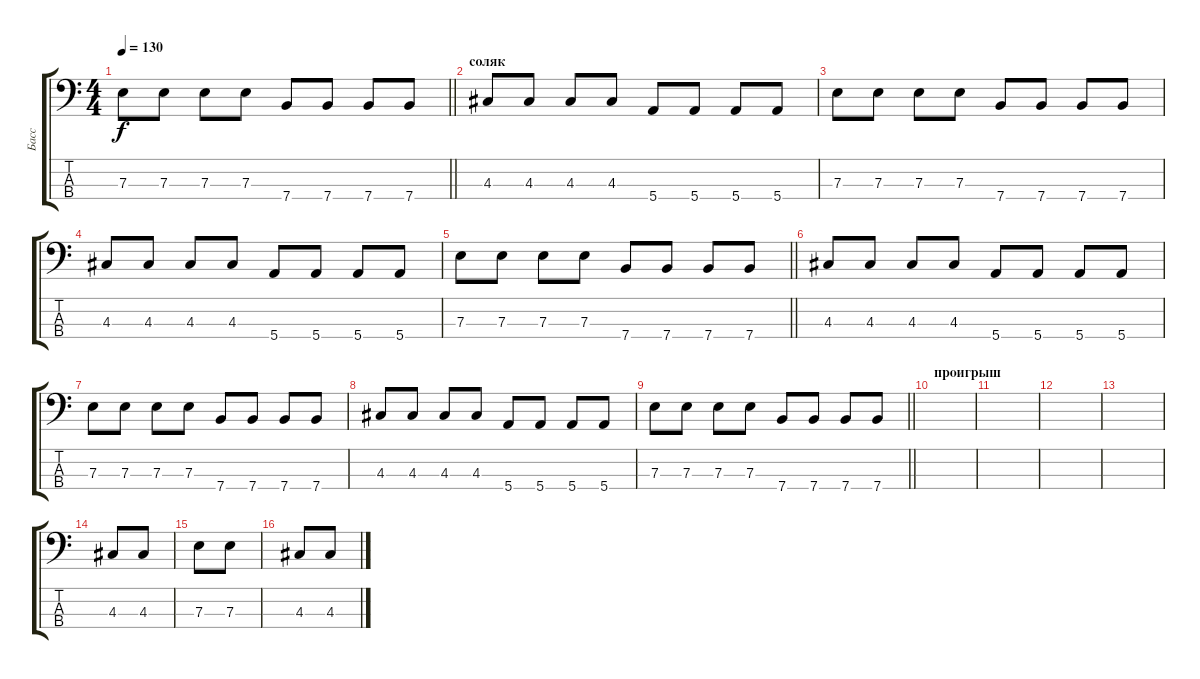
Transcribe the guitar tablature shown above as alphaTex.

\track ("Басс" "Басс") {instrument electricbassfinger}
\staff {score tabs}
\tuning (G2 D2 A1 E1) {hide}
\ts (4 4)
\tempo 130
\clef f4
\barLineRight lightlight
\ks c
7.3.8{dy f} 7.3.8 7.3.8 7.3.8 7.4.8 7.4.8 7.4.8 7.4.8 |
\section ("" "соляк")
4.3.8 4.3.8 4.3.8 4.3.8 5.4.8 5.4.8 5.4.8 5.4.8 |
7.3.8 7.3.8 7.3.8 7.3.8 7.4.8 7.4.8 7.4.8 7.4.8 |
4.3.8 4.3.8 4.3.8 4.3.8 5.4.8 5.4.8 5.4.8 5.4.8 |
\barLineRight lightlight
7.3.8 7.3.8 7.3.8 7.3.8 7.4.8 7.4.8 7.4.8 7.4.8 |
4.3.8 4.3.8 4.3.8 4.3.8 5.4.8 5.4.8 5.4.8 5.4.8 |
7.3.8 7.3.8 7.3.8 7.3.8 7.4.8 7.4.8 7.4.8 7.4.8 |
4.3.8 4.3.8 4.3.8 4.3.8 5.4.8 5.4.8 5.4.8 5.4.8 |
\barLineRight lightlight
7.3.8 7.3.8 7.3.8 7.3.8 7.4.8 7.4.8 7.4.8 7.4.8 |
\section ("" "проигрыш")
|
|
|
|
4.3.8 4.3.8 |
7.3.8 7.3.8 |
4.3.8 4.3.8
